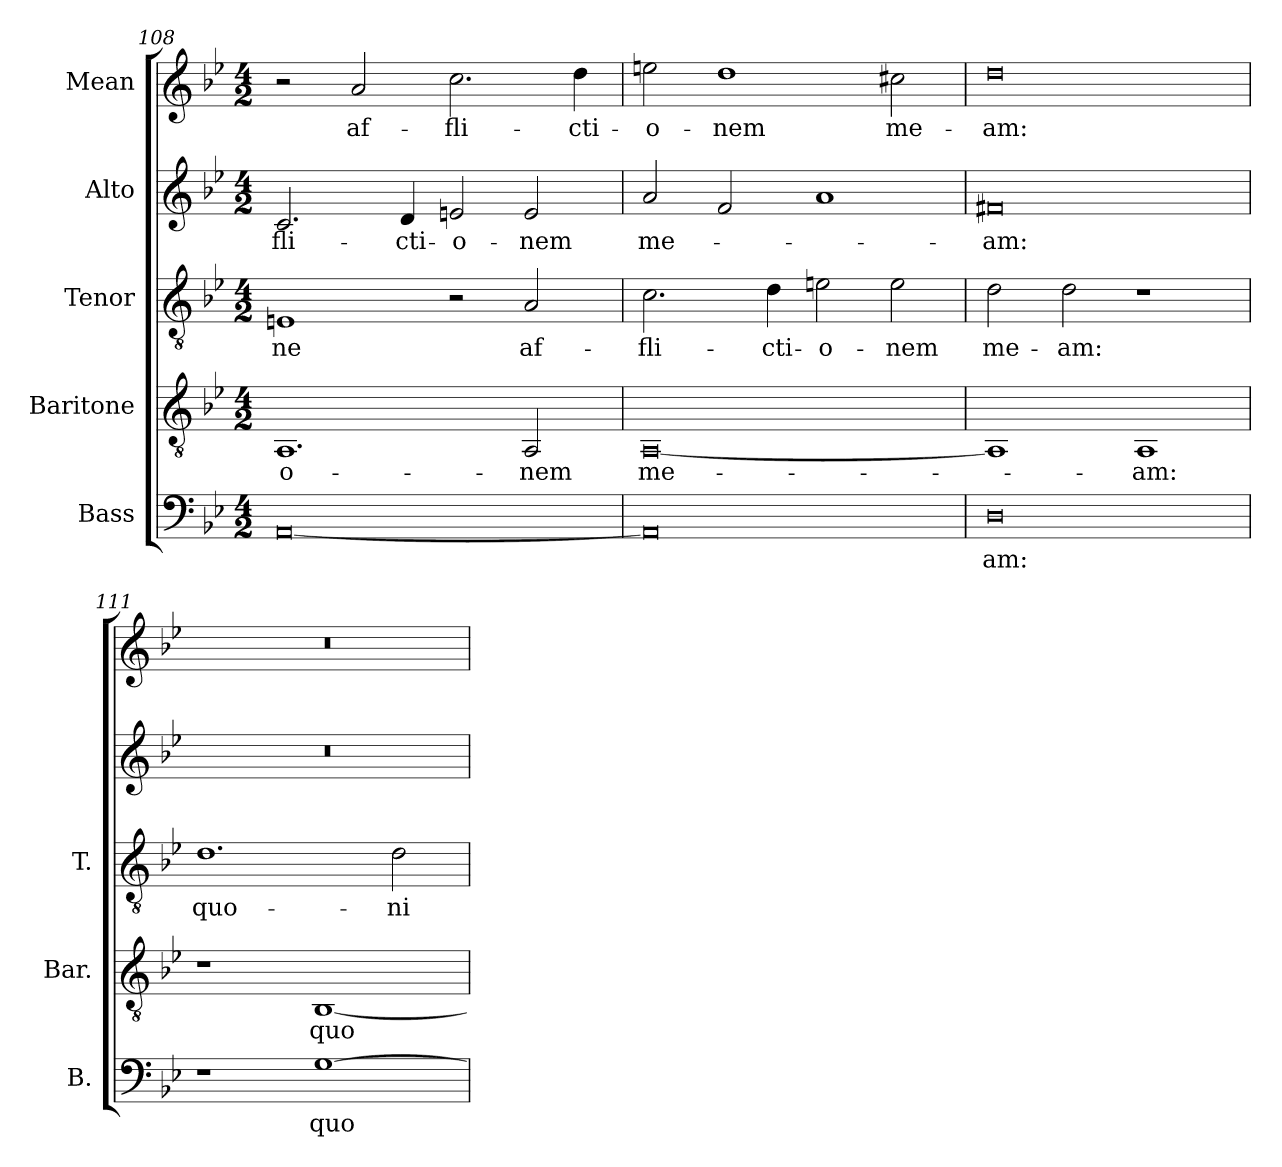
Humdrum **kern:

**kern	**text	**kern	**text	**kern	**text	**kern	**text	**kern	**text
*part5	*part5	*part4	*part4	*part3	*part3	*part2	*part2	*part1	*part1
*staff5	*staff5	*staff4	*staff4	*staff3	*staff3	*staff2	*staff2	*staff1	*staff1
*I"Bass	*	*I"Baritone	*	*I"Tenor	*	*I"Alto	*	*I"Mean	*
*I'B.	*	*I'Bar.	*	*I'T.	*	*	*	*	*
*clefF4	*	*clefGv2	*	*clefGv2	*	*clefG2	*	*clefG2	*
*	*	*	*	*ITrd7c12	*	*	*	*	*
*k[b-e-]	*	*k[b-e-]	*	*k[b-e-]	*	*k[b-e-]	*	*k[b-e-]	*
*B-:	*	*B-:	*	*B-:	*	*B-:	*	*B-:	*
*M4/2	*	*M4/2	*	*M4/2	*	*M4/2	*	*M4/2	*
=108	=108	=108	=108	=108	=108	=108	=108	=108	=108
!	!	!	!LO:LY:b:color=#000000	!	!	!	!	!	!
!	!	!	!	!	!LO:LY:b:color=#000000	!	!	!	!
!	!	!	!	!	!	!	!LO:LY:b:color=#000000	!	!
[0AAi	.	1.AAi	-o-	1EEni	-ne	2.ci/	-fli-	2r	.
!	!	!	!	!	!	!	!	!	!LO:LY:b:color=#000000
.	.	.	.	.	.	.	.	2ai/	af-
!	!	!	!	!	!	!	!LO:LY:b:color=#000000	!	!
.	.	.	.	.	.	4di/	-cti-	.	.
!	!	!	!	!	!	!	!LO:LY:b:color=#000000	!	!
!	!	!	!	!	!	!	!	!	!LO:LY:b:color=#000000
.	.	.	.	2r	.	2eni/	-o-	2.cci\	-fli-
!	!	!	!LO:LY:b:color=#000000	!	!	!	!	!	!
!	!	!	!	!	!LO:LY:b:color=#000000	!	!	!	!
!	!	!	!	!	!	!	!LO:LY:b:color=#000000	!	!
.	.	2AAi/	-nem	2AAi/	af-	2ei/	-nem	.	.
!	!	!	!	!	!	!	!	!	!LO:LY:b:color=#000000
.	.	.	.	.	.	.	.	4ddi\	-cti-
=109	=109	=109	=109	=109	=109	=109	=109	=109	=109
!	!	!	!LO:LY:b:color=#000000	!	!	!	!	!	!
!	!	!	!	!	!LO:LY:b:color=#000000	!	!	!	!
!	!	!	!	!	!	!	!LO:LY:b:color=#000000	!	!
!	!	!	!	!	!	!	!	!	!LO:LY:b:color=#000000
0AAi]	.	[0AAi	me-	2.Ci\	-fli-	2ai/	me-	2eeni\	-o-
!	!	!	!	!	!	!	!	!	!LO:LY:b:color=#000000
.	.	.	.	.	.	2fi/	.	1ddi	-nem
!	!	!	!	!	!LO:LY:b:color=#000000	!	!	!	!
.	.	.	.	4Di\	-cti-	.	.	.	.
!	!	!	!	!	!LO:LY:b:color=#000000	!	!	!	!
.	.	.	.	2Eni\	-o-	1ai	.	.	.
!	!	!	!	!	!LO:LY:b:color=#000000	!	!	!	!
!	!	!	!	!	!	!	!	!	!LO:LY:b:color=#000000
.	.	.	.	2Ei\	-nem	.	.	2cc#Xi\	me-
=110	=110	=110	=110	=110	=110	=110	=110	=110	=110
!	!LO:LY:b:color=#000000	!	!	!	!	!	!	!	!
!	!	!	!	!	!LO:LY:b:color=#000000	!	!	!	!
!	!	!	!	!	!	!	!LO:LY:b:color=#000000	!	!
!	!	!	!	!	!	!	!	!	!LO:LY:b:color=#000000
0Di	-am:	1AAi]	.	2Di\	me-	0f#Xi	-am:	0ddi	-am:
!	!	!	!	!	!LO:LY:b:color=#000000	!	!	!	!
.	.	.	.	2Di\	-am:	.	.	.	.
!	!	!	!LO:LY:b:color=#000000	!	!	!	!	!	!
.	.	1AAi	-am:	1r	.	.	.	.	.
=111	=111	=111	=111	=111	=111	=111	=111	=111	=111
!	!	!	!	!	!LO:LY:b:color=#000000	!LO:N:vis=1	!	!LO:N:vis=1	!
1r	.	1r	.	1.Di	quo-	0r	.	0r	.
!	!LO:LY:b:color=#000000	!	!	!	!	!	!	!	!
!	!	!	!LO:LY:b:color=#000000	!	!	!	!	!	!
[1Gi	quo-	[1BB-i	quo-	.	.	.	.	.	.
!	!	!	!	!	!LO:LY:b:color=#000000	!	!	!	!
.	.	.	.	2Di\	-ni-	.	.	.	.
=	=	=	=	=	=	=	=	=	=
*-	*-	*-	*-	*-	*-	*-	*-	*-	*-
